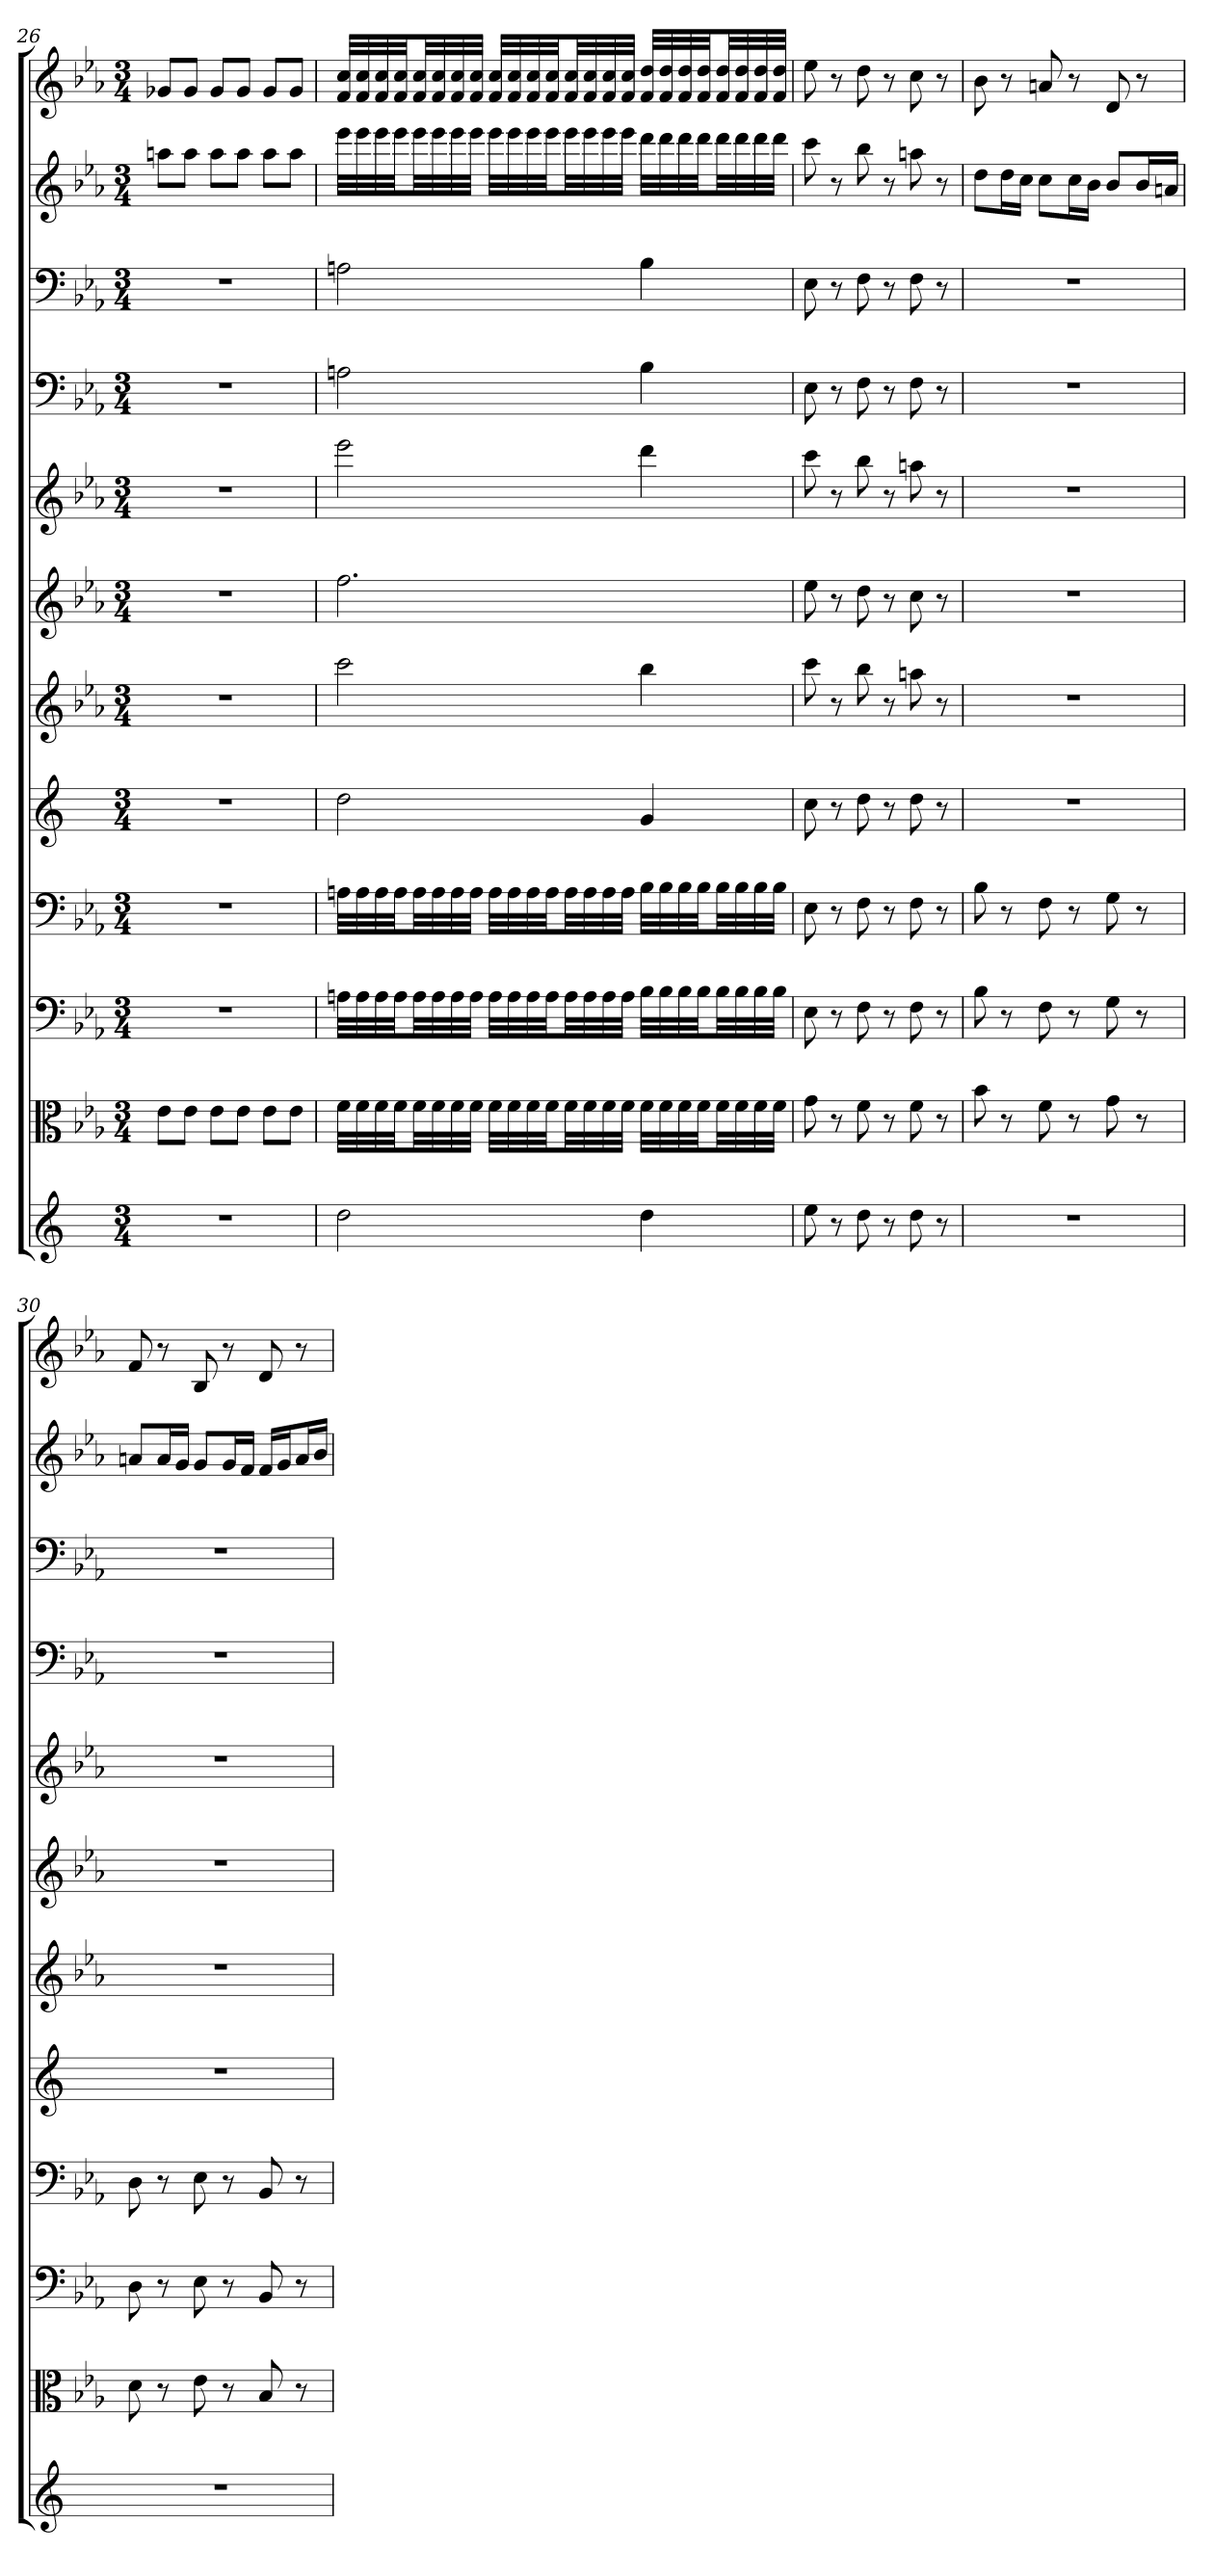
**kern	**kern	**kern	**kern	**kern	**kern	**kern	**kern	**kern	**kern	**kern	**kern
*part12	*part11	*part10	*part9	*part8	*part7	*part6	*part5	*part4	*part3	*part2	*part1
*staff12	*staff11	*staff10	*staff9	*staff8	*staff7	*staff6	*staff5	*staff4	*staff3	*staff2	*staff1
*	*clefC3	*clefF4	*clefF4	*	*	*	*	*clefF4	*clefF4	*	*
*k[]	*k[b-e-a-]	*k[b-e-a-]	*k[b-e-a-]	*k[]	*k[b-e-a-]	*k[b-e-a-]	*k[b-e-a-]	*k[b-e-a-]	*k[b-e-a-]	*k[b-e-a-]	*k[b-e-a-]
*M3/4	*M3/4	*M3/4	*M3/4	*M3/4	*M3/4	*M3/4	*M3/4	*M3/4	*M3/4	*M3/4	*M3/4
=26	=26	=26	=26	=26	=26	=26	=26	=26	=26	=26	=26
2.r	8e-\L	2.r	2.r	2.r	2.r	2.r	2.r	2.r	2.r	8aanL	8g-XL
.	8e-\J	.	.	.	.	.	.	.	.	8aaJ	8g-J
.	8e-\L	.	.	.	.	.	.	.	.	8aaL	8g-L
.	8e-\J	.	.	.	.	.	.	.	.	8aaJ	8g-J
.	8e-\L	.	.	.	.	.	.	.	.	8aaL	8g-L
.	8e-\J	.	.	.	.	.	.	.	.	8aaJ	8g-J
=27	=27	=27	=27	=27	=27	=27	=27	=27	=27	=27	=27
2dd	32f\LLL	32An\LLL	32An\LLL	2dd	2ccc	2.ff	2eee-	2An	2An	32eee-LLL	32f 32ccLLL
.	32f\	32A\	32A\	.	.	.	.	.	.	32eee-	32f 32cc
.	32f\	32A\	32A\	.	.	.	.	.	.	32eee-	32f 32cc
.	32f\JJ	32A\JJ	32A\JJ	.	.	.	.	.	.	32eee-JJ	32f 32ccJJ
.	32f\LL	32A\LL	32A\LL	.	.	.	.	.	.	32eee-LL	32f 32ccLL
.	32f\	32A\	32A\	.	.	.	.	.	.	32eee-	32f 32cc
.	32f\	32A\	32A\	.	.	.	.	.	.	32eee-	32f 32cc
.	32f\JJJ	32A\JJJ	32A\JJJ	.	.	.	.	.	.	32eee-JJJ	32f 32ccJJJ
.	32f\LLL	32A\LLL	32A\LLL	.	.	.	.	.	.	32eee-LLL	32f 32ccLLL
.	32f\	32A\	32A\	.	.	.	.	.	.	32eee-	32f 32cc
.	32f\	32A\	32A\	.	.	.	.	.	.	32eee-	32f 32cc
.	32f\JJ	32A\JJ	32A\JJ	.	.	.	.	.	.	32eee-JJ	32f 32ccJJ
.	32f\LL	32A\LL	32A\LL	.	.	.	.	.	.	32eee-LL	32f 32ccLL
.	32f\	32A\	32A\	.	.	.	.	.	.	32eee-	32f 32cc
.	32f\	32A\	32A\	.	.	.	.	.	.	32eee-	32f 32cc
.	32f\JJJ	32A\JJJ	32A\JJJ	.	.	.	.	.	.	32eee-JJJ	32f 32ccJJJ
4dd	32f\LLL	32B-\LLL	32B-\LLL	4g	4bb-	.	4ddd	4B-	4B-	32dddLLL	32f 32ddLLL
.	32f\	32B-\	32B-\	.	.	.	.	.	.	32ddd	32f 32dd
.	32f\	32B-\	32B-\	.	.	.	.	.	.	32ddd	32f 32dd
.	32f\JJ	32B-\JJ	32B-\JJ	.	.	.	.	.	.	32dddJJ	32f 32ddJJ
.	32f\LL	32B-\LL	32B-\LL	.	.	.	.	.	.	32dddLL	32f 32ddLL
.	32f\	32B-\	32B-\	.	.	.	.	.	.	32ddd	32f 32dd
.	32f\	32B-\	32B-\	.	.	.	.	.	.	32ddd	32f 32dd
.	32f\JJJ	32B-\JJJ	32B-\JJJ	.	.	.	.	.	.	32dddJJJ	32f 32ddJJJ
=28	=28	=28	=28	=28	=28	=28	=28	=28	=28	=28	=28
8ee	8g	8E-	8E-	8cc	8ccc	8ee-	8ccc	8E-	8E-	8ccc	8ee-
8r	8r	8r	8r	8r	8r	8r	8r	8r	8r	8r	8r
8dd	8f	8F	8F	8dd	8bb-	8dd	8bb-	8F	8F	8bb-	8dd
8r	8r	8r	8r	8r	8r	8r	8r	8r	8r	8r	8r
8dd	8f	8F	8F	8dd	8aan	8cc	8aan	8F	8F	8aan	8cc
8r	8r	8r	8r	8r	8r	8r	8r	8r	8r	8r	8r
=29	=29	=29	=29	=29	=29	=29	=29	=29	=29	=29	=29
2.r	8b-	8B-	8B-	2.r	2.r	2.r	2.r	2.r	2.r	8ddL	8b-
.	8r	8r	8r	.	.	.	.	.	.	16ddL	8r
.	.	.	.	.	.	.	.	.	.	16ccJJ	.
.	8f	8F	8F	.	.	.	.	.	.	8ccL	8an
.	8r	8r	8r	.	.	.	.	.	.	16ccL	8r
.	.	.	.	.	.	.	.	.	.	16b-JJ	.
.	8g	8G	8G	.	.	.	.	.	.	8b-L	8d
.	8r	8r	8r	.	.	.	.	.	.	16b-L	8r
.	.	.	.	.	.	.	.	.	.	16anJJ	.
=30	=30	=30	=30	=30	=30	=30	=30	=30	=30	=30	=30
2.r	8d	8D	8D	2.r	2.r	2.r	2.r	2.r	2.r	8anL	8f
.	8r	8r	8r	.	.	.	.	.	.	16aL	8r
.	.	.	.	.	.	.	.	.	.	16gJJ	.
.	8e-	8E-	8E-	.	.	.	.	.	.	8gL	8B-
.	8r	8r	8r	.	.	.	.	.	.	16gL	8r
.	.	.	.	.	.	.	.	.	.	16fJJ	.
.	8B-	8BB-	8BB-	.	.	.	.	.	.	16fLL	8d
.	.	.	.	.	.	.	.	.	.	16gJ	.
.	8r	8r	8r	.	.	.	.	.	.	16aL	8r
.	.	.	.	.	.	.	.	.	.	16b-JJ	.
=	=	=	=	=	=	=	=	=	=	=	=
*-	*-	*-	*-	*-	*-	*-	*-	*-	*-	*-	*-
